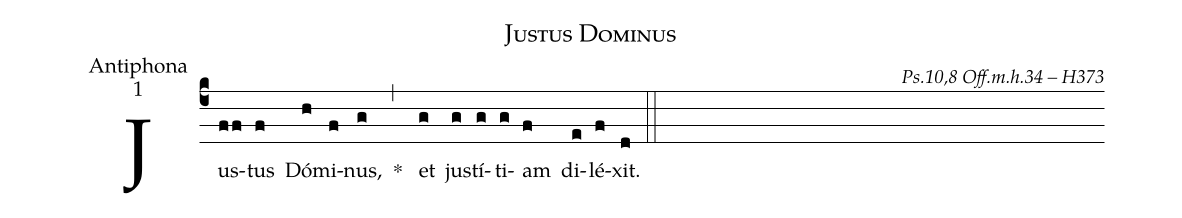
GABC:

name:Justus Dominus;
office-part:Antiphona;
mode:1;
commentary:{\itshape\mdseries Ps.10,8\/} Off.m.h.34 -- H373;
%%
(c4)Jus(ff)tus(f) Dó(h)mi(f)nus,(g) <sp>*</sp> (,) et(g) jus(g)tí(g)ti(g)am(f) di(e)lé(f)xit.(d) (::)
